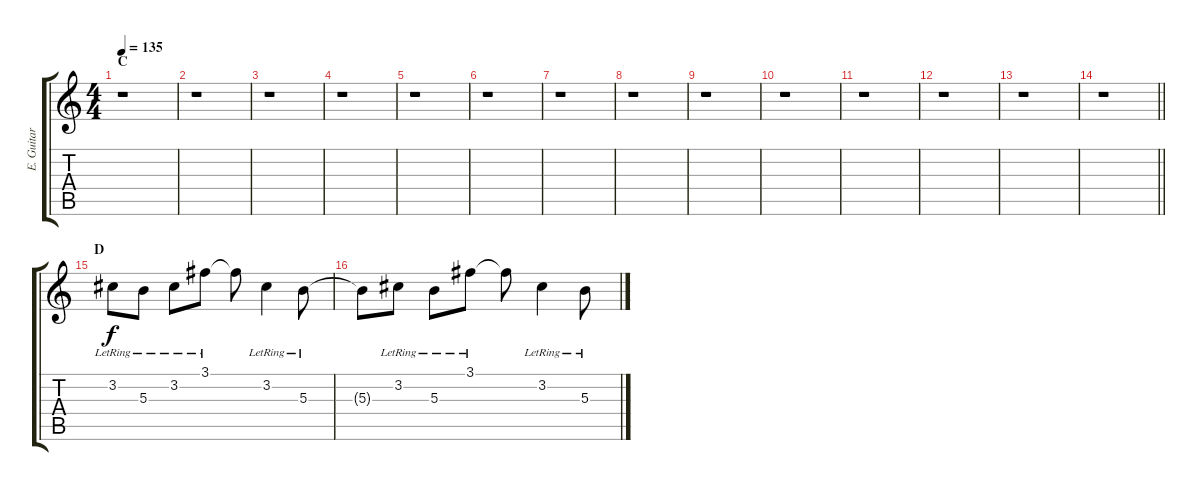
\track ("E. Guitar I" "E. Guitar ") {instrument overdrivenguitar}
\staff {score tabs}
\tuning (Eb4 Bb3 Gb3 Db3 Ab2 Eb2) {hide}
\ts (4 4)
\section ("" "C")
\tempo 135
\clef g2
\ks c
r.1{dy f} |
r.1 |
r.1 |
r.1 |
r.1 |
r.1 |
r.1 |
r.1 |
r.1 |
r.1 |
r.1 |
r.1 |
r.1 |
\barLineRight lightlight
r.1 |
\section ("" "D")
3.2{lr}.8 5.3{lr}.8 3.2{lr}.8 3.1{lr}.8 3.1{t}.8 3.2{lr}.4 5.3{lr}.8 |
5.3{t}.8 3.2{lr}.8 5.3{lr}.8 3.1{lr}.8 3.1{t}.8 3.2{lr}.4 5.3{lr}.8
